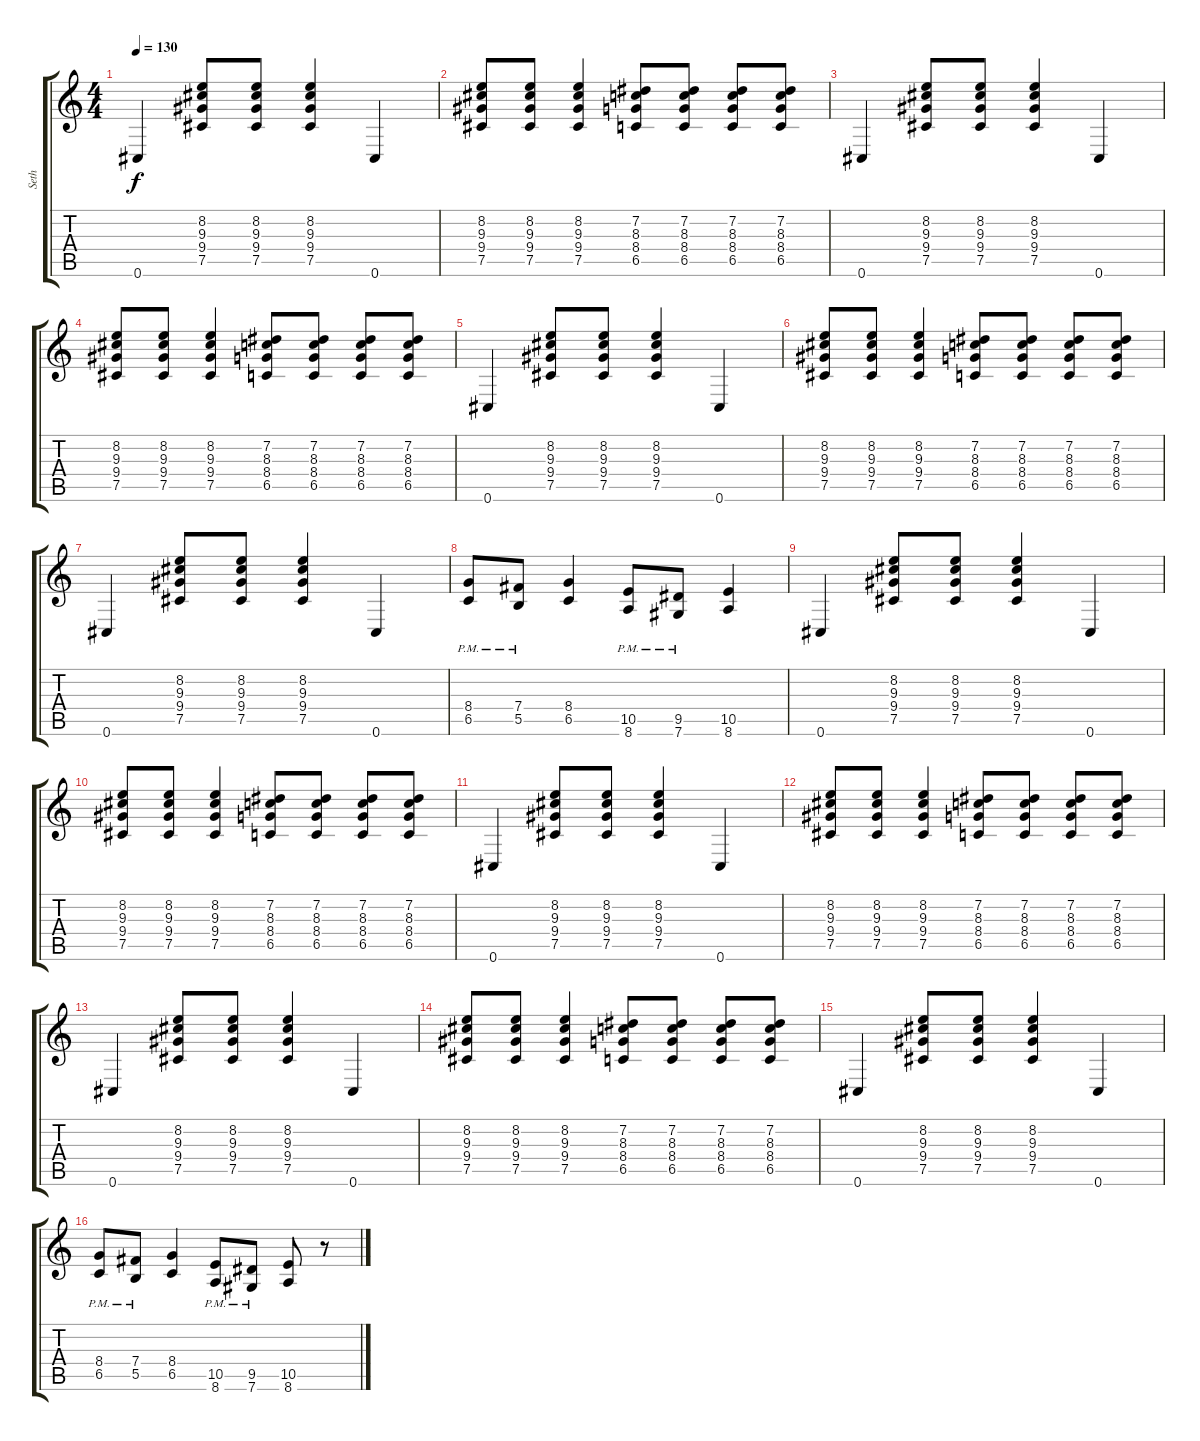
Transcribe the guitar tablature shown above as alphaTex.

\track ("Seth" "Seth") {instrument distortionguitar}
\staff {score tabs}
\tuning (Db4 Ab3 E3 B2 Gb2 Db2) {hide}
\ts (4 4)
\tempo 130
\clef g2
\ks c
0.6.4{dy f} (8.2 9.3 9.4 7.5).8 (8.2 9.3 9.4 7.5).8 (8.2 9.3 9.4 7.5).4 0.6.4 |
(8.2 9.3 9.4 7.5).8 (8.2 9.3 9.4 7.5).8 (8.2 9.3 9.4 7.5).4 (7.2 8.3 8.4 6.5).8 (7.2 8.3 8.4 6.5).8 (7.2 8.3 8.4 6.5).8 (7.2 8.3 8.4 6.5).8 |
0.6.4 (8.2 9.3 9.4 7.5).8 (8.2 9.3 9.4 7.5).8 (8.2 9.3 9.4 7.5).4 0.6.4 |
(8.2 9.3 9.4 7.5).8 (8.2 9.3 9.4 7.5).8 (8.2 9.3 9.4 7.5).4 (7.2 8.3 8.4 6.5).8 (7.2 8.3 8.4 6.5).8 (7.2 8.3 8.4 6.5).8 (7.2 8.3 8.4 6.5).8 |
0.6.4 (8.2 9.3 9.4 7.5).8 (8.2 9.3 9.4 7.5).8 (8.2 9.3 9.4 7.5).4 0.6.4 |
(8.2 9.3 9.4 7.5).8 (8.2 9.3 9.4 7.5).8 (8.2 9.3 9.4 7.5).4 (7.2 8.3 8.4 6.5).8 (7.2 8.3 8.4 6.5).8 (7.2 8.3 8.4 6.5).8 (7.2 8.3 8.4 6.5).8 |
0.6.4 (8.2 9.3 9.4 7.5).8 (8.2 9.3 9.4 7.5).8 (8.2 9.3 9.4 7.5).4 0.6.4 |
(8.4{pm} 6.5{pm}).8 (7.4{pm} 5.5{pm}).8 (8.4 6.5).4 (10.5{pm} 8.6{pm}).8 (9.5{pm} 7.6{pm}).8 (10.5 8.6).4 |
0.6.4 (8.2 9.3 9.4 7.5).8 (8.2 9.3 9.4 7.5).8 (8.2 9.3 9.4 7.5).4 0.6.4 |
(8.2 9.3 9.4 7.5).8 (8.2 9.3 9.4 7.5).8 (8.2 9.3 9.4 7.5).4 (7.2 8.3 8.4 6.5).8 (7.2 8.3 8.4 6.5).8 (7.2 8.3 8.4 6.5).8 (7.2 8.3 8.4 6.5).8 |
0.6.4 (8.2 9.3 9.4 7.5).8 (8.2 9.3 9.4 7.5).8 (8.2 9.3 9.4 7.5).4 0.6.4 |
(8.2 9.3 9.4 7.5).8 (8.2 9.3 9.4 7.5).8 (8.2 9.3 9.4 7.5).4 (7.2 8.3 8.4 6.5).8 (7.2 8.3 8.4 6.5).8 (7.2 8.3 8.4 6.5).8 (7.2 8.3 8.4 6.5).8 |
0.6.4 (8.2 9.3 9.4 7.5).8 (8.2 9.3 9.4 7.5).8 (8.2 9.3 9.4 7.5).4 0.6.4 |
(8.2 9.3 9.4 7.5).8 (8.2 9.3 9.4 7.5).8 (8.2 9.3 9.4 7.5).4 (7.2 8.3 8.4 6.5).8 (7.2 8.3 8.4 6.5).8 (7.2 8.3 8.4 6.5).8 (7.2 8.3 8.4 6.5).8 |
0.6.4 (8.2 9.3 9.4 7.5).8 (8.2 9.3 9.4 7.5).8 (8.2 9.3 9.4 7.5).4 0.6.4 |
(8.4{pm} 6.5{pm}).8 (7.4{pm} 5.5{pm}).8 (8.4 6.5).4 (10.5{pm} 8.6{pm}).8 (9.5{pm} 7.6{pm}).8 (10.5 8.6).8 r.8
